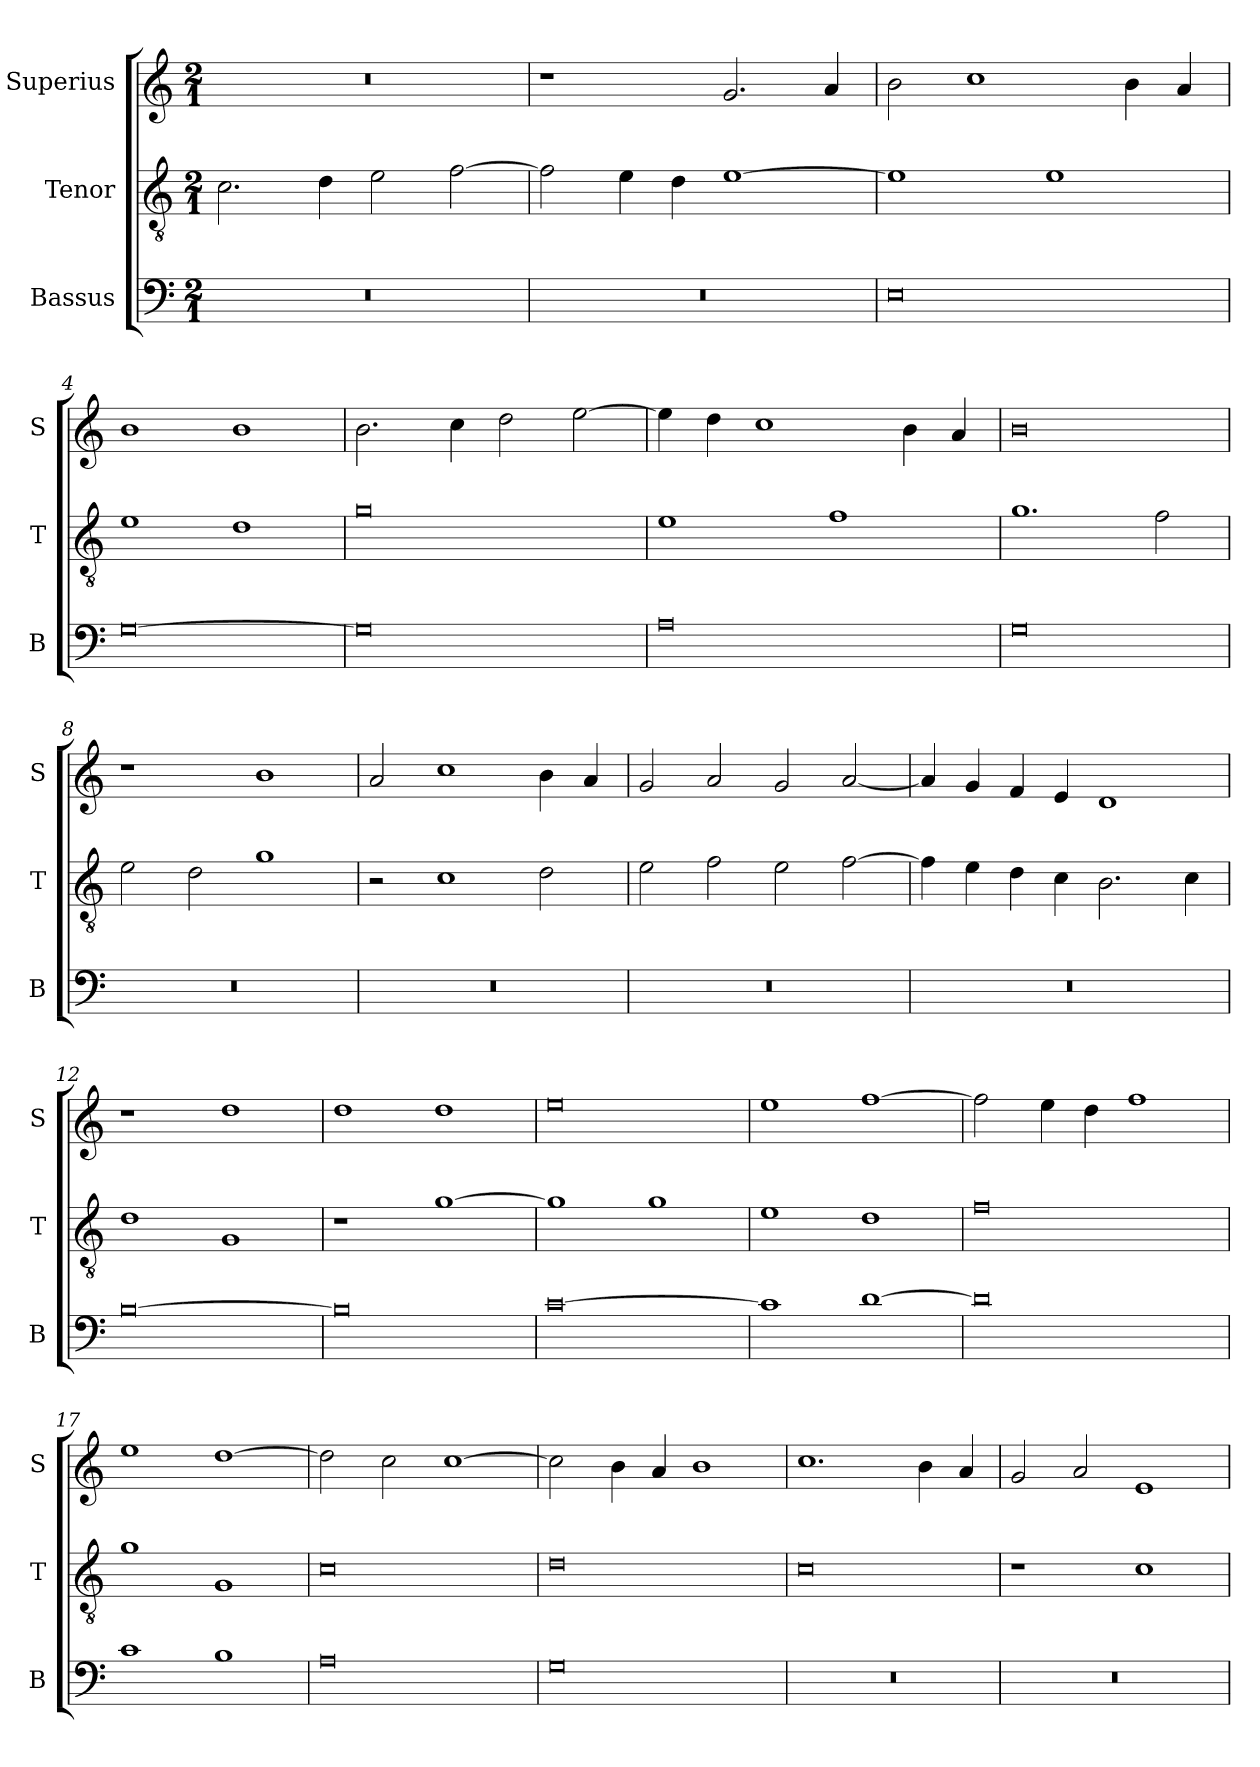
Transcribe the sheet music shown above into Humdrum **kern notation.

**kern	**kern	**kern
*part3	*part2	*part1
*staff3	*staff2	*staff1
*I"Bassus	*I"Tenor	*I"Superius
*I'B	*I'T	*I'S
*clefF4	*clefGv2	*clefG2
*k[]	*k[]	*k[]
*M2/1	*M2/1	*M2/1
=1	=1	=1
0r	2.c\	0r
.	4d\	.
.	2e\	.
.	[2f\	.
=2	=2	=2
0r	2f\]	1r
.	4e\	.
.	4d\	.
.	[1e	2.g/
.	.	4a/
=3	=3	=3
0E	1e]	2b\
.	.	1cc
.	1e	.
.	.	4b\
.	.	4a/
=4	=4	=4
[0G	1e	1b
.	1d	1b
=5	=5	=5
0G]	0g	2.b\
.	.	4cc\
.	.	2dd\
.	.	[2ee\
=6	=6	=6
0A	1e	4ee\]
.	.	4dd\
.	.	1cc
.	1f	.
.	.	4b\
.	.	4a/
=7	=7	=7
0G	1.g	0b
.	2f\	.
=8	=8	=8
0r	2e\	1r
.	2d\	.
.	1g	1b
=9	=9	=9
0r	2r	2a/
.	1c	1cc
.	2d\	4b\
.	.	4a/
=10	=10	=10
0r	2e\	2g/
.	2f\	2a/
.	2e\	2g/
.	[2f\	[2a/
=11	=11	=11
0r	4f\]	4a/]
.	4e\	4g/
.	4d\	4f/
.	4c\	4e/
.	2.B\	1d
.	4c\	.
=12	=12	=12
[0B	1d	1r
.	1G	1dd
=13	=13	=13
0B]	1r	1dd
.	[1g	1dd
=14	=14	=14
[0c	1g]	0ee
.	1g	.
=15	=15	=15
1c]	1e	1ee
[1d	1d	[1ff
=16	=16	=16
0d]	0f	2ff\]
.	.	4ee\
.	.	4dd\
.	.	1ff
=17	=17	=17
1c	1g	1ee
1B	1G	[1dd
=18	=18	=18
0A	0c	2dd\]
.	.	2cc\
.	.	[1cc
=19	=19	=19
0G	0d	2cc\]
.	.	4b\
.	.	4a/
.	.	1b
=20	=20	=20
0r	0c	1.cc
.	.	4b\
.	.	4a/
=21	=21	=21
0r	1r	2g/
.	.	2a/
.	1c	1e
=	=	=
*-	*-	*-
